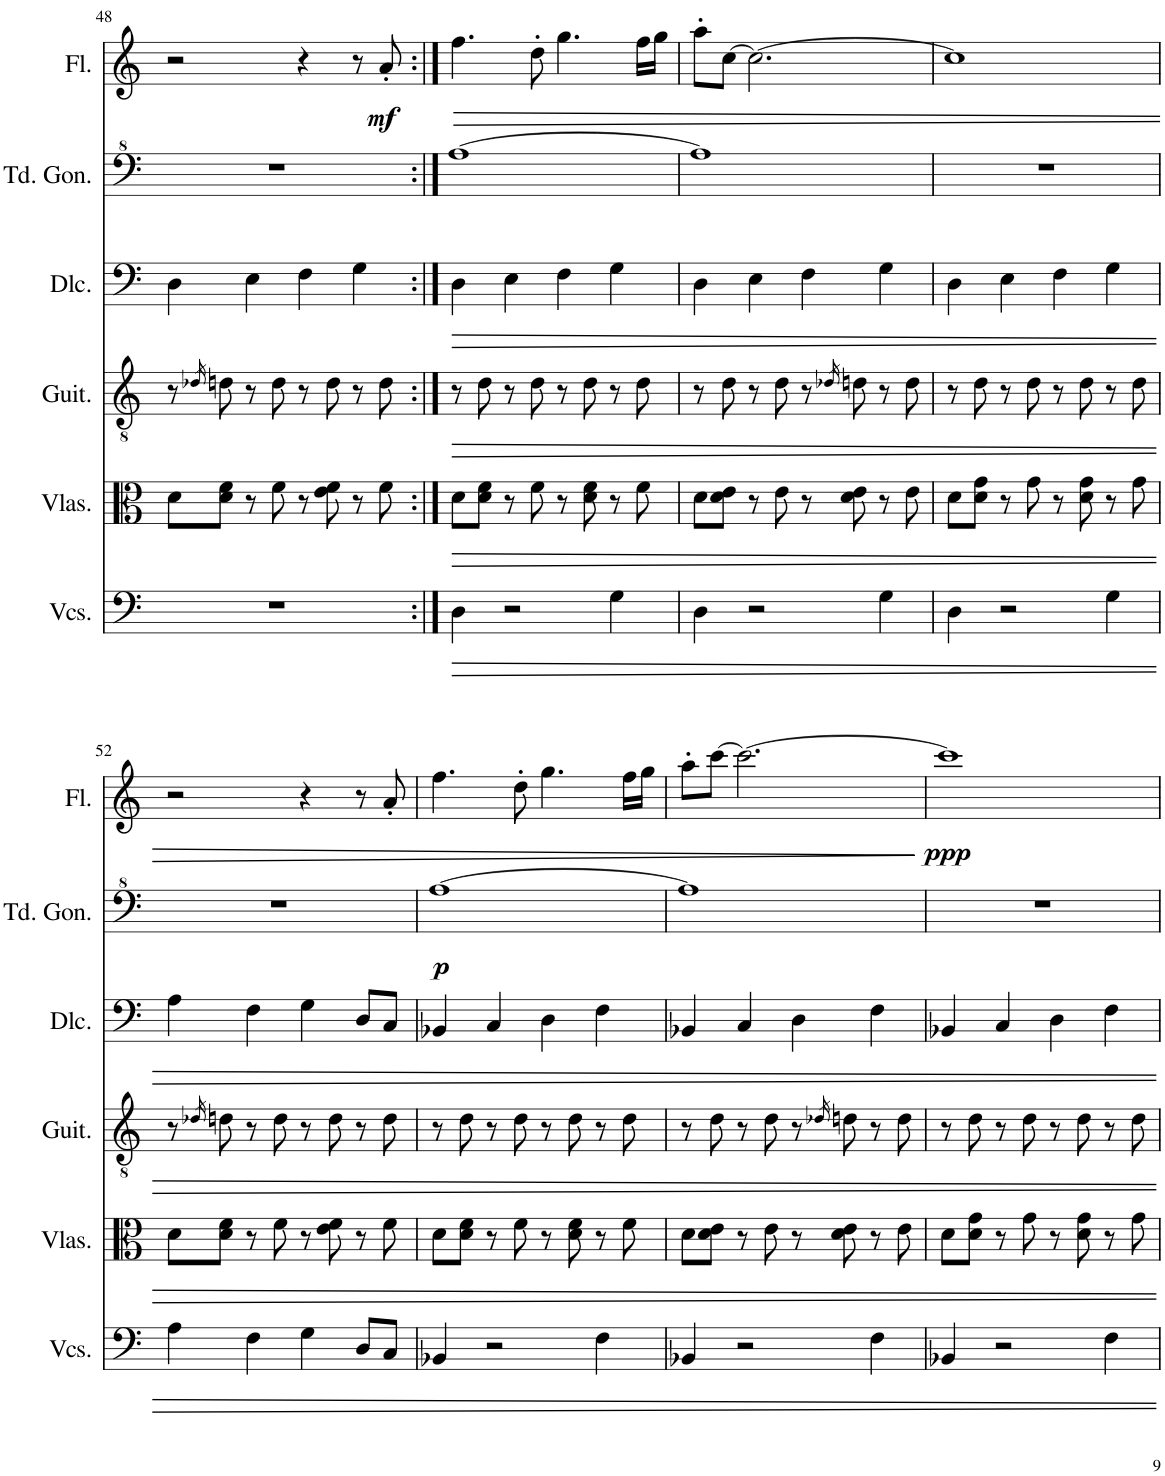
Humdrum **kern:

**kern	**kern	**kern	**kern	**kern	**dynam	**kern	**dynam
*part6	*part5	*part4	*part3	*part2	*part2	*part1	*part1
*staff6	*staff5	*staff4	*staff3	*staff2	*staff2	*staff1	*staff1
*I"Violoncellos	*I"Violas	*I"Acoustic Guitar	*I"Dulcimer	*I"Tuned Gongs	*	*I"Flute	*
*I'Vcs.	*I'Vlas.	*I'Guit.	*I'Dlc.	*I'Td. Gon.	*	*I'Fl.	*
!!LO:PB:g=z
*clefF4	*clefC3	*clefGv2	*clefF4	*clefF^4	*	*clefG2	*
*k[]	*k[]	*k[]	*k[]	*k[]	*	*k[]	*
*M4/4	*M4/4	*M4/4	*M4/4	*M4/4	*	*M4/4	*
=48	=48	=48	=48	=48	=48	=48	=48
1r	8d\L	8r	4D\	1r	.	2r	.
.	.	16qd-X/	.	.	.	.	.
.	8d\ 8f\J	8dn\	.	.	.	.	.
.	8r	8r	4E\	.	.	.	.
.	8f\	8d\	.	.	.	.	.
.	8r	8r	4F\	.	.	4r	.
.	8e\ 8f\	8d\	.	.	.	.	.
.	8r	8r	4G\	.	.	8r	.
!	!	!	!	!	!	!	!LO:DY:b
.	8f\	8d\	.	.	.	8a'/	mf
=49:|!	=49:|!	=49:|!	=49:|!	=49:|!	=49:|!	=49:|!	=49:|!
!	!	!	!	!	!	!	!LO:HP:b
4D\	8d\L	8r	4D\	[1a	.	4.ff\	>
.	8d\ 8f\J	8d\	.	.	.	.	.
2r	8r	8r	4E\	.	.	.	.
.	8f\	8d\	.	.	.	8dd'\	.
.	8r	8r	4F\	.	.	4.gg\	.
.	8d\ 8f\	8d\	.	.	.	.	.
4G\	8r	8r	4G\	.	.	.	.
.	8f\	8d\	.	.	.	16ff\LL	.
.	.	.	.	.	.	16gg\JJ	.
=50	=50	=50	=50	=50	=50	=50	=50
4D\	8d\L	8r	4D\	1a]	.	8aa'\L	.
.	8d\ 8e\J	8d\	.	.	.	[8cc\J	.
2r	8r	8r	4E\	.	.	2.cc\_	.
.	8e\	8d\	.	.	.	.	.
.	8r	8r	4F\	.	.	.	.
.	.	16qd-X/	.	.	.	.	.
.	8d\ 8e\	8dn\	.	.	.	.	.
4G\	8r	8r	4G\	.	.	.	.
.	8e\	8d\	.	.	.	.	.
=51	=51	=51	=51	=51	=51	=51	=51
4D\	8d\L	8r	4D\	1r	.	1cc]	.
.	8d\ 8g\J	8d\	.	.	.	.	.
2r	8r	8r	4E\	.	.	.	.
.	8g\	8d\	.	.	.	.	.
.	8r	8r	4F\	.	.	.	.
.	8d\ 8g\	8d\	.	.	.	.	.
4G\	8r	8r	4G\	.	.	.	.
.	8g\	8d\	.	.	.	.	.
!!LO:LB:g=z
=52	=52	=52	=52	=52	=52	=52	=52
4A\	8d\L	8r	4A\	1r	.	2r	.
.	.	16qd-X/	.	.	.	.	.
.	8d\ 8f\J	8dn\	.	.	.	.	.
4F\	8r	8r	4F\	.	.	.	.
.	8f\	8d\	.	.	.	.	.
4G\	8r	8r	4G\	.	.	4r	.
.	8e\ 8f\	8d\	.	.	.	.	.
8D/L	8r	8r	8D/L	.	.	8r	.
8C/J	8f\	8d\	8C/J	.	.	8a'/	.
=53	=53	=53	=53	=53	=53	=53	=53
!	!	!	!	!	!LO:DY:b	!	!
4BB-X/	8d\L	8r	4BB-X/	[1a	p	4.ff\	.
.	8d\ 8f\J	8d\	.	.	.	.	.
2r	8r	8r	4C/	.	.	.	.
.	8f\	8d\	.	.	.	8dd'\	.
.	8r	8r	4D\	.	.	4.gg\	.
.	8d\ 8f\	8d\	.	.	.	.	.
4F\	8r	8r	4F\	.	.	.	.
.	8f\	8d\	.	.	.	16ff\LL	.
.	.	.	.	.	.	16gg\JJ	.
=54	=54	=54	=54	=54	=54	=54	=54
4BB-X/	8d\L	8r	4BB-X/	1a]	.	8aa'\L	.
.	8d\ 8e\J	8d\	.	.	.	[8ccc\J	.
2r	8r	8r	4C/	.	.	2.ccc\_	.
.	8e\	8d\	.	.	.	.	.
.	8r	8r	4D\	.	.	.	.
.	.	16qd-X/	.	.	.	.	.
.	8d\ 8e\	8dn\	.	.	.	.	.
4F\	8r	8r	4F\	.	.	.	.
.	8e\	8d\	.	.	.	.	.
.	.	.	.	.	.	.	]
=55	=55	=55	=55	=55	=55	=55	=55
!	!	!	!	!	!	!	!LO:DY:b
4BB-X/	8d\L	8r	4BB-X/	1r	.	1ccc]	ppp
.	8d\ 8g\J	8d\	.	.	.	.	.
2r	8r	8r	4C/	.	.	.	.
.	8g\	8d\	.	.	.	.	.
.	8r	8r	4D\	.	.	.	.
.	8d\ 8g\	8d\	.	.	.	.	.
4F\	8r	8r	4F\	.	.	.	.
.	8g\	8d\	.	.	.	.	.
=	=	=	=	=	=	=	=
*-	*-	*-	*-	*-	*-	*-	*-
